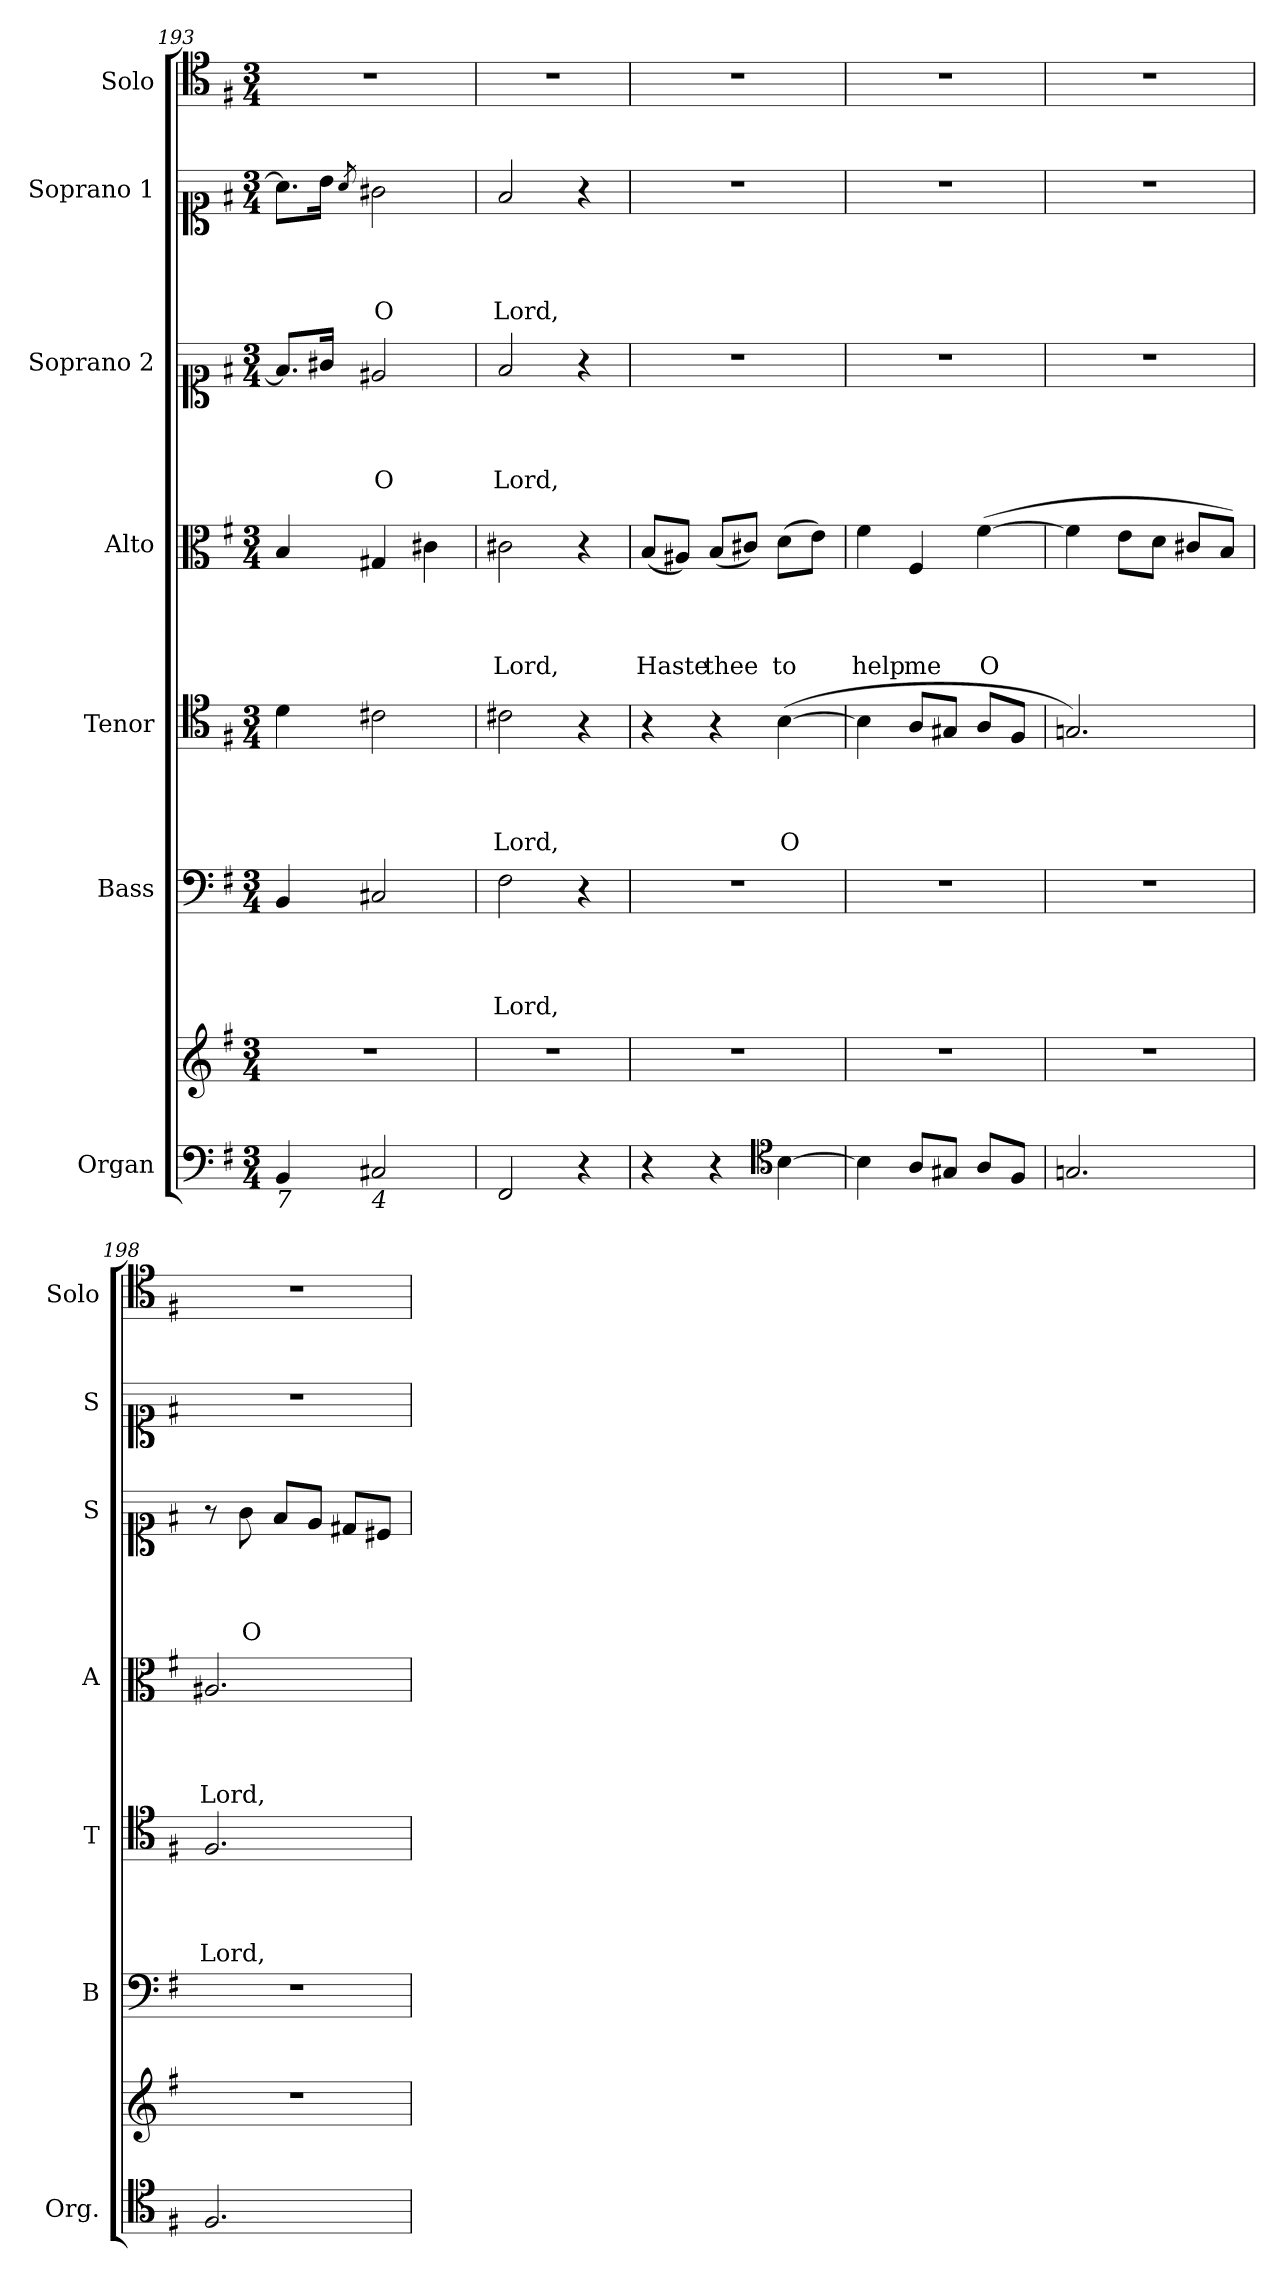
**kern	**kern	**kern	**text	**text	**text	**text	**kern	**text	**text	**text	**text	**kern	**text	**text	**text	**text	**kern	**text	**text	**text	**text	**kern	**text	**text	**text	**text	**kern
*part7	*part7	*part6	*part6	*part6	*part6	*part6	*part5	*part5	*part5	*part5	*part5	*part4	*part4	*part4	*part4	*part4	*part3	*part3	*part3	*part3	*part3	*part2	*part2	*part2	*part2	*part2	*part1
*staff8	*staff7	*staff6	*staff6	*staff6	*staff6	*staff6	*staff5	*staff5	*staff5	*staff5	*staff5	*staff4	*staff4	*staff4	*staff4	*staff4	*staff3	*staff3	*staff3	*staff3	*staff3	*staff2	*staff2	*staff2	*staff2	*staff2	*staff1
*I"Organ	*	*I"Bass	*	*	*	*	*I"Tenor	*	*	*	*	*I"Alto	*	*	*	*	*I"Soprano 2	*	*	*	*	*I"Soprano 1	*	*	*	*	*I"Solo
*I'Org.	*	*I'B	*	*	*	*	*I'T	*	*	*	*	*I'A	*	*	*	*	*I'S	*	*	*	*	*I'S	*	*	*	*	*I'Solo
*clefF4	*clefG2	*clefF4	*	*	*	*	*clefC4	*	*	*	*	*clefC3	*	*	*	*	*clefC1	*	*	*	*	*clefC1	*	*	*	*	*clefC4
*k[f#]	*k[f#]	*k[f#]	*	*	*	*	*k[f#]	*	*	*	*	*k[f#]	*	*	*	*	*k[f#]	*	*	*	*	*k[f#]	*	*	*	*	*k[f#]
*e:	*e:	*e:	*	*	*	*	*e:	*	*	*	*	*e:	*	*	*	*	*e:	*	*	*	*	*e:	*	*	*	*	*e:
*M3/4	*M3/4	*M3/4	*	*	*	*	*M3/4	*	*	*	*	*M3/4	*	*	*	*	*M3/4	*	*	*	*	*M3/4	*	*	*	*	*M3/4
=193	=193	=193	=193	=193	=193	=193	=193	=193	=193	=193	=193	=193	=193	=193	=193	=193	=193	=193	=193	=193	=193	=193	=193	=193	=193	=193	=193
!LO:TX:b:i:t=7	!	!	!	!	!	!	!	!	!	!	!	!	!	!	!	!	!	!	!	!	!	!	!	!	!	!	!
4BB/	2.r	4BB/	.	.	.	.	4d\	.	.	.	.	4B/	.	.	.	.	8.f#/L]	.	.	.	.	8.a\L]	.	.	.	.	2.r
.	.	.	.	.	.	.	.	.	.	.	.	.	.	.	.	.	16g#X/Jk	.	.	.	.	16b\Jk	.	.	.	.	.
.	.	.	.	.	.	.	.	.	.	.	.	.	.	.	.	.	.	.	.	.	.	8qa/	.	.	.	.	.
!LO:TX:b:i:t=4	!	!	!	!	!	!	!	!	!	!	!	!	!	!	!	!	!	!	!	!	!	!	!	!	!	!	!
!	!	!	!	!	!	!	!	!	!	!	!	!	!	!	!	!	!	!	!	!	!LO:LY:b	!	!	!	!	!LO:LY:b	!
2C#X/	.	2C#X/	.	.	.	.	2c#X\	.	.	.	.	4G#X/	.	.	.	.	2e#X/	.	.	.	O	2g#X\	.	.	.	O	.
.	.	.	.	.	.	.	.	.	.	.	.	4c#X\	.	.	.	.	.	.	.	.	.	.	.	.	.	.	.
=194	=194	=194	=194	=194	=194	=194	=194	=194	=194	=194	=194	=194	=194	=194	=194	=194	=194	=194	=194	=194	=194	=194	=194	=194	=194	=194	=194
!	!	!	!	!	!	!LO:LY:b	!	!	!	!	!LO:LY:b	!	!	!	!	!LO:LY:b	!	!	!	!	!LO:LY:b	!	!	!	!	!LO:LY:b	!
2FF#/	2.r	2F#\	.	.	.	Lord,	2c#X\	.	.	.	Lord,	2c#X\	.	.	.	Lord,	2f#/	.	.	.	Lord,	2f#/	.	.	.	Lord,	2.r
4r	.	4r	.	.	.	.	4r	.	.	.	.	4r	.	.	.	.	4r	.	.	.	.	4r	.	.	.	.	.
=195	=195	=195	=195	=195	=195	=195	=195	=195	=195	=195	=195	=195	=195	=195	=195	=195	=195	=195	=195	=195	=195	=195	=195	=195	=195	=195	=195
!	!	!	!	!	!	!	!	!	!	!	!	!	!	!	!	!LO:LY:b	!	!	!	!	!	!	!	!	!	!	!
4r	2.r	2.r	.	.	.	.	4r	.	.	.	.	(<8B/L	.	.	.	Haste	2.r	.	.	.	.	2.r	.	.	.	.	2.r
.	.	.	.	.	.	.	.	.	.	.	.	8A#X/J)	.	.	.	.	.	.	.	.	.	.	.	.	.	.	.
!	!	!	!	!	!	!	!	!	!	!	!	!	!	!	!	!LO:LY:b	!	!	!	!	!	!	!	!	!	!	!
4r	.	.	.	.	.	.	4r	.	.	.	.	(<8B/L	.	.	.	thee	.	.	.	.	.	.	.	.	.	.	.
.	.	.	.	.	.	.	.	.	.	.	.	8c#X/J)	.	.	.	.	.	.	.	.	.	.	.	.	.	.	.
*clefC4	*	*	*	*	*	*	*	*	*	*	*	*	*	*	*	*	*	*	*	*	*	*	*	*	*	*	*
!	!	!	!	!	!	!	!	!	!	!	!LO:LY:b	!	!	!	!	!LO:LY:b	!	!	!	!	!	!	!	!	!	!	!
[4B\	.	.	.	.	.	.	(>[4B\	.	.	.	O	(>8d\L	.	.	.	to	.	.	.	.	.	.	.	.	.	.	.
.	.	.	.	.	.	.	.	.	.	.	.	8e\J)	.	.	.	.	.	.	.	.	.	.	.	.	.	.	.
=196	=196	=196	=196	=196	=196	=196	=196	=196	=196	=196	=196	=196	=196	=196	=196	=196	=196	=196	=196	=196	=196	=196	=196	=196	=196	=196	=196
!	!	!	!	!	!	!	!	!	!	!	!	!	!	!	!	!LO:LY:b	!	!	!	!	!	!	!	!	!	!	!
4B\]	2.r	2.r	.	.	.	.	4B\]	.	.	.	.	4f#\	.	.	.	help	2.r	.	.	.	.	2.r	.	.	.	.	2.r
!	!	!	!	!	!	!	!	!	!	!	!	!	!	!	!	!LO:LY:b	!	!	!	!	!	!	!	!	!	!	!
8A/L	.	.	.	.	.	.	8A/L	.	.	.	.	4F#/	.	.	.	me	.	.	.	.	.	.	.	.	.	.	.
8G#X/J	.	.	.	.	.	.	8G#X/J	.	.	.	.	.	.	.	.	.	.	.	.	.	.	.	.	.	.	.	.
!	!	!	!	!	!	!	!	!	!	!	!	!	!	!	!	!LO:LY:b	!	!	!	!	!	!	!	!	!	!	!
8A/L	.	.	.	.	.	.	8A/L	.	.	.	.	(>[4f#\	.	.	.	O	.	.	.	.	.	.	.	.	.	.	.
8F#/J	.	.	.	.	.	.	8F#/J	.	.	.	.	.	.	.	.	.	.	.	.	.	.	.	.	.	.	.	.
=197	=197	=197	=197	=197	=197	=197	=197	=197	=197	=197	=197	=197	=197	=197	=197	=197	=197	=197	=197	=197	=197	=197	=197	=197	=197	=197	=197
2.Gn/	2.r	2.r	.	.	.	.	2.Gn/)	.	.	.	.	4f#\]	.	.	.	.	2.r	.	.	.	.	2.r	.	.	.	.	2.r
.	.	.	.	.	.	.	.	.	.	.	.	8e\L	.	.	.	.	.	.	.	.	.	.	.	.	.	.	.
.	.	.	.	.	.	.	.	.	.	.	.	8d\J	.	.	.	.	.	.	.	.	.	.	.	.	.	.	.
.	.	.	.	.	.	.	.	.	.	.	.	8c#X/L	.	.	.	.	.	.	.	.	.	.	.	.	.	.	.
.	.	.	.	.	.	.	.	.	.	.	.	8B/J)	.	.	.	.	.	.	.	.	.	.	.	.	.	.	.
!!LO:LB:g=z
=198	=198	=198	=198	=198	=198	=198	=198	=198	=198	=198	=198	=198	=198	=198	=198	=198	=198	=198	=198	=198	=198	=198	=198	=198	=198	=198	=198
!	!	!	!	!	!	!	!	!	!	!	!LO:LY:b	!	!	!	!	!LO:LY:b	!	!	!	!	!	!	!	!	!	!	!
2.F#/	2.r	2.r	.	.	.	.	2.F#/	.	.	.	Lord,	2.A#X/	.	.	.	Lord,	8r	.	.	.	.	2.r	.	.	.	.	2.r
!	!	!	!	!	!	!	!	!	!	!	!	!	!	!	!	!	!	!	!	!	!LO:LY:b	!	!	!	!	!	!
.	.	.	.	.	.	.	.	.	.	.	.	.	.	.	.	.	8g\	.	.	.	O	.	.	.	.	.	.
.	.	.	.	.	.	.	.	.	.	.	.	.	.	.	.	.	8f#/L	.	.	.	.	.	.	.	.	.	.
.	.	.	.	.	.	.	.	.	.	.	.	.	.	.	.	.	8e/J	.	.	.	.	.	.	.	.	.	.
.	.	.	.	.	.	.	.	.	.	.	.	.	.	.	.	.	8d#X/L	.	.	.	.	.	.	.	.	.	.
.	.	.	.	.	.	.	.	.	.	.	.	.	.	.	.	.	8c#X/J	.	.	.	.	.	.	.	.	.	.
=	=	=	=	=	=	=	=	=	=	=	=	=	=	=	=	=	=	=	=	=	=	=	=	=	=	=	=
*-	*-	*-	*-	*-	*-	*-	*-	*-	*-	*-	*-	*-	*-	*-	*-	*-	*-	*-	*-	*-	*-	*-	*-	*-	*-	*-	*-
